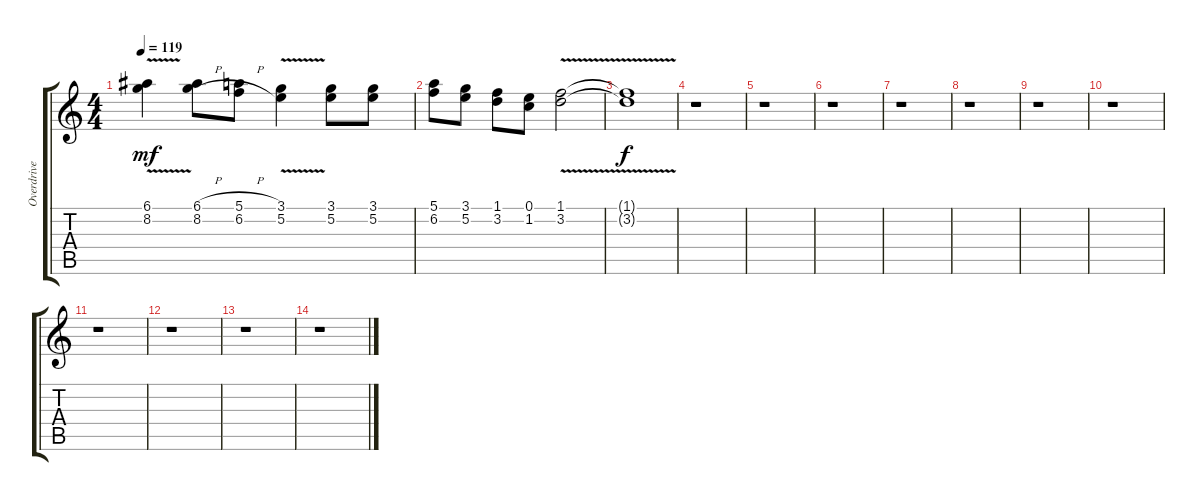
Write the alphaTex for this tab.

\track ("Overdrive Gtr" "Overdrive ") {instrument overdrivenguitar}
\staff {score tabs}
\tuning (E4 B3 G3 D3 A2 E2) {hide}
\ts (4 4)
\tempo 119
\clef g2
\ks c
(6.1{v} 8.2{v}).4{dy mf} (6.1{h} 8.2{h}).8 (5.1{h} 6.2{h}).8 (3.1{v} 5.2{v}).4 (3.1 5.2).8 (3.1 5.2).8 |
(5.1 6.2).8 (3.1 5.2).8 (1.1 3.2).8 (0.1 1.2).8 (1.1{v} 3.2{v}).2{volume 4} |
(1.1{t} 3.2{t}).1{dy f} |
r.1 |
r.1 |
r.1 |
r.1 |
r.1 |
r.1 |
r.1 |
r.1 |
r.1 |
r.1 |
r.1
